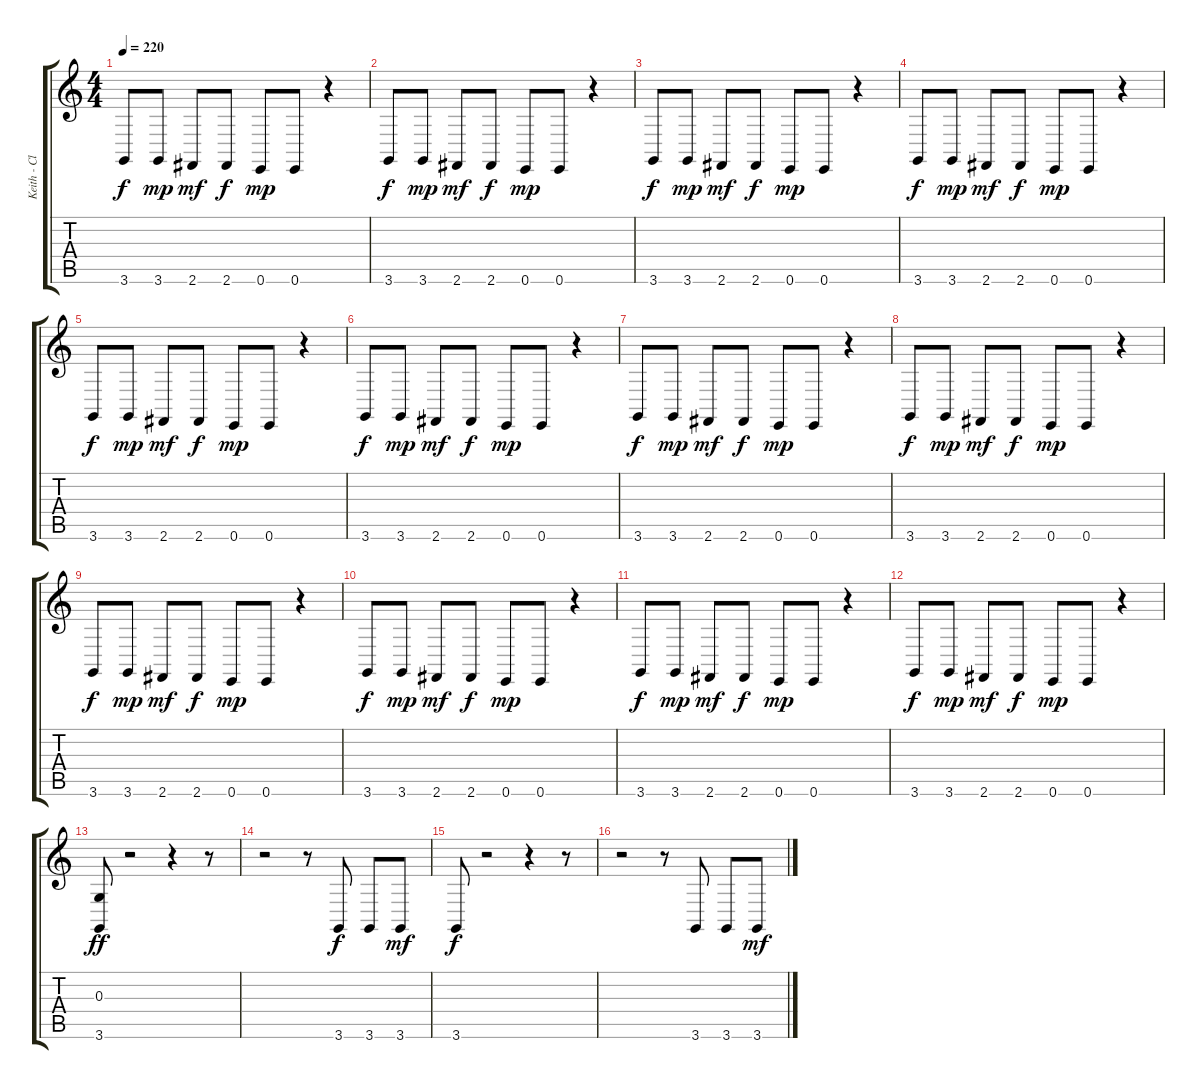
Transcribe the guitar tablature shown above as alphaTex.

\track ("Keith - Clavinet LH" "Keith - Cl") {instrument clavinet}
\staff {score tabs}
\tuning (E4 B3 G3 D3 A2 E2) {hide}
\ts (4 4)
\tempo 220
\clef g2
\ks c
3.6.8{dy f} 3.6.8{dy mp} 2.6.8{dy mf} 2.6.8{dy f} 0.6.8{dy mp} 0.6.8 r.4 |
3.6.8{dy f} 3.6.8{dy mp} 2.6.8{dy mf} 2.6.8{dy f} 0.6.8{dy mp} 0.6.8 r.4 |
3.6.8{dy f} 3.6.8{dy mp} 2.6.8{dy mf} 2.6.8{dy f} 0.6.8{dy mp} 0.6.8 r.4 |
3.6.8{dy f} 3.6.8{dy mp} 2.6.8{dy mf} 2.6.8{dy f} 0.6.8{dy mp} 0.6.8 r.4 |
3.6.8{dy f} 3.6.8{dy mp} 2.6.8{dy mf} 2.6.8{dy f} 0.6.8{dy mp} 0.6.8 r.4 |
3.6.8{dy f} 3.6.8{dy mp} 2.6.8{dy mf} 2.6.8{dy f} 0.6.8{dy mp} 0.6.8 r.4 |
3.6.8{dy f} 3.6.8{dy mp} 2.6.8{dy mf} 2.6.8{dy f} 0.6.8{dy mp} 0.6.8 r.4 |
3.6.8{dy f} 3.6.8{dy mp} 2.6.8{dy mf} 2.6.8{dy f} 0.6.8{dy mp} 0.6.8 r.4 |
3.6.8{dy f} 3.6.8{dy mp} 2.6.8{dy mf} 2.6.8{dy f} 0.6.8{dy mp} 0.6.8 r.4 |
3.6.8{dy f} 3.6.8{dy mp} 2.6.8{dy mf} 2.6.8{dy f} 0.6.8{dy mp} 0.6.8 r.4 |
3.6.8{dy f} 3.6.8{dy mp} 2.6.8{dy mf} 2.6.8{dy f} 0.6.8{dy mp} 0.6.8 r.4 |
3.6.8{dy f} 3.6.8{dy mp} 2.6.8{dy mf} 2.6.8{dy f} 0.6.8{dy mp} 0.6.8 r.4 |
(0.3 3.6).8{dy ff} r.2 r.4 r.8 |
r.2 r.8 3.6.8{dy f} 3.6.8 3.6.8{dy mf} |
3.6.8{dy f} r.2 r.4 r.8 |
r.2 r.8 3.6.8 3.6.8 3.6.8{dy mf}
